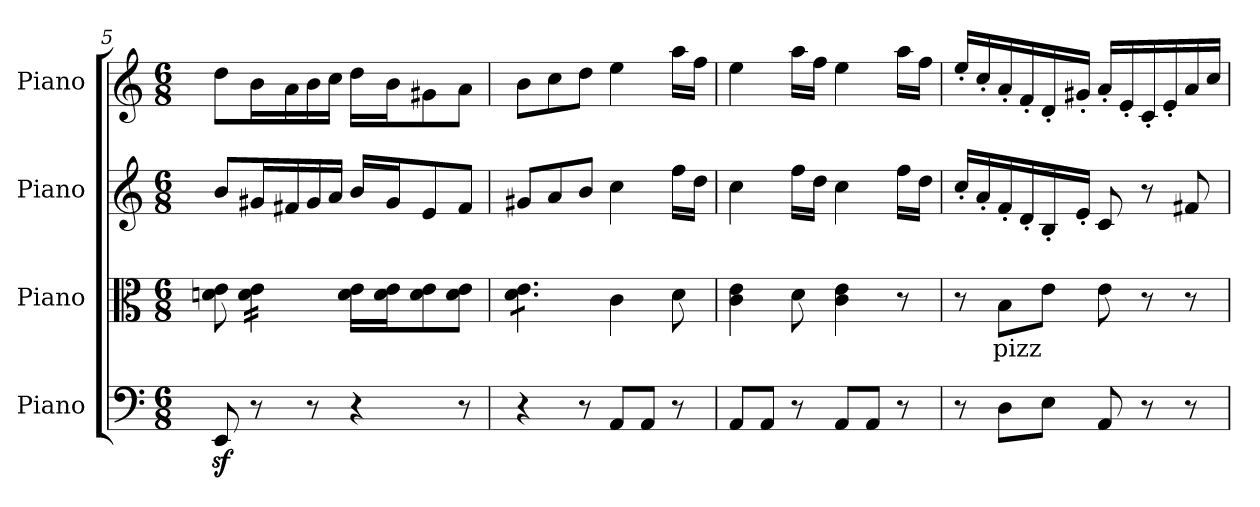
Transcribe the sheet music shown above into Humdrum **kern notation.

**kern	**kern	**text	**kern	**kern
*part4	*part3	*part3	*part2	*part1
*staff4	*staff3	*staff3	*staff2	*staff1
*I"Piano	*I"Piano	*	*I"Piano	*I"Piano
*I'Pno	*I'Pno	*	*I'Pno	*I'Pno
*clefF4	*clefC3	*	*clefG2	*clefG2
*k[]	*k[]	*	*k[]	*k[]
*M6/8	*M6/8	*	*M6/8	*M6/8
=5	=5	=5	=5	=5
8EEz</	8dn\ 8e\	.	8b/L	8dd\L
*	*tremolo	*	*	*
8r	16d\ 16e\LL	.	16g#X/L	16b\L
.	16d\ 16e\	.	16f#X/	16a\
8r	16d\ 16e\	.	16g#/	16b\
.	16d\ 16e\JJ	.	16a/JJ	16cc\JJ
*	*Xtremolo	*	*	*
4r	16d\ 16e\LL	.	16b/LL	16dd\LL
.	16d\ 16e\J	.	16g#/J	16b\J
.	8d\ 8e\	.	8e/	8g#X\
8r	8d\ 8e\J	.	8f#/J	8a\J
=6	=6	=6	=6	=6
*	*tremolo	*	*	*
4r	8d\ 8e\L	.	8g#X/L	8b\L
.	8d\ 8e\	.	8a/	8cc\
8r	8d\ 8e\J	.	8b/J	8dd\J
*	*Xtremolo	*	*	*
8AA/L	4c\	.	4cc\	4ee\
8AA/J	.	.	.	.
8r	8d\	.	16ff\LL	16aa\LL
.	.	.	16dd\JJ	16ff\JJ
!!LO:LB:g=z
=7	=7	=7	=7	=7
8AA/L	4c\ 4e\	.	4cc\	4ee\
8AA/J	.	.	.	.
8r	8d\	.	16ff\LL	16aa\LL
.	.	.	16dd\JJ	16ff\JJ
8AA/L	4c\ 4e\	.	4cc\	4ee\
8AA/J	.	.	.	.
8r	8r	.	16ff\LL	16aa\LL
.	.	.	16dd\JJ	16ff\JJ
=8	=8	=8	=8	=8
8r	8r	.	16cc'/LL	16ee'/LL
.	.	.	16a'/	16cc'/
!	!	!LO:LY:b	!	!
8D\L	8B\L	pizz	16f'/	16a'/
.	.	.	16d'/	16f'/
8E\J	8e\J	.	16B'/	16d'/
.	.	.	16e'/JJ	16g#X'/JJ
8AA/	8e\	.	8c/	16a'/LL
.	.	.	.	16e'/
8r	8r	.	8r	16c'/
.	.	.	.	16e'/
8r	8r	.	8f#X/	16a/
.	.	.	.	16cc/JJ
=	=	=	=	=
*-	*-	*-	*-	*-
